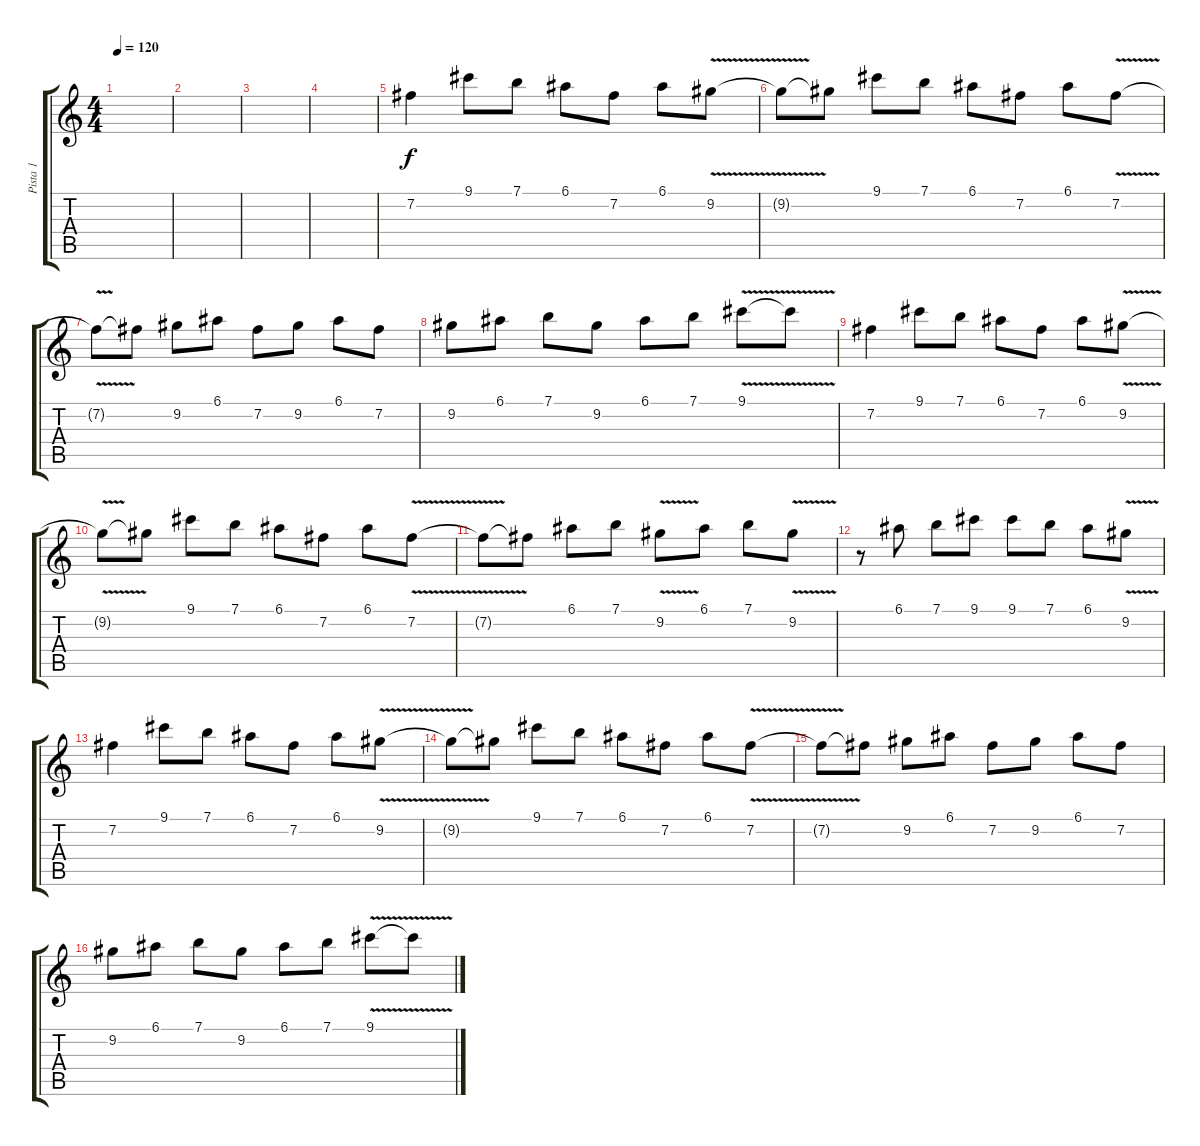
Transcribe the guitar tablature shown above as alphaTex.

\track ("Pista 1" "Pista 1") {instrument overdrivenguitar}
\staff {score tabs}
\tuning (E4 B3 G3 D3 A2 E2) {hide}
\ts (4 4)
\tempo 120
\clef g2
\ks c
|
|
|
|
7.2.4 9.1.8 7.1.8 6.1.8 7.2.8 6.1.8 9.2{v}.8 |
9.2{t}.8 9.2{t}.8 9.1.8 7.1.8 6.1.8 7.2.8 6.1.8 7.2{v}.8 |
7.2{t}.8 7.2{t}.8 9.2.8 6.1.8 7.2.8 9.2.8 6.1.8 7.2.8 |
9.2.8 6.1.8 7.1.8 9.2.8 6.1.8 7.1.8 9.1{v}.8 9.1{t}.8 |
7.2.4 9.1.8 7.1.8 6.1.8 7.2.8 6.1.8 9.2{v}.8 |
9.2{t}.8 9.2{t}.8 9.1.8 7.1.8 6.1.8 7.2.8 6.1.8 7.2{v}.8 |
7.2{t}.8 7.2{t}.8 6.1.8 7.1.8 9.2{v}.8 6.1.8 7.1.8 9.2{v}.8 |
r.8 6.1.8 7.1.8 9.1.8 9.1.8 7.1.8 6.1.8 9.2{v}.8 |
7.2.4 9.1.8 7.1.8 6.1.8 7.2.8 6.1.8 9.2{v}.8 |
9.2{t}.8 9.2{t}.8 9.1.8 7.1.8 6.1.8 7.2.8 6.1.8 7.2{v}.8 |
7.2{t}.8 7.2{t}.8 9.2.8 6.1.8 7.2.8 9.2.8 6.1.8 7.2.8 |
9.2.8 6.1.8 7.1.8 9.2.8 6.1.8 7.1.8 9.1{v}.8 9.1{t}.8
